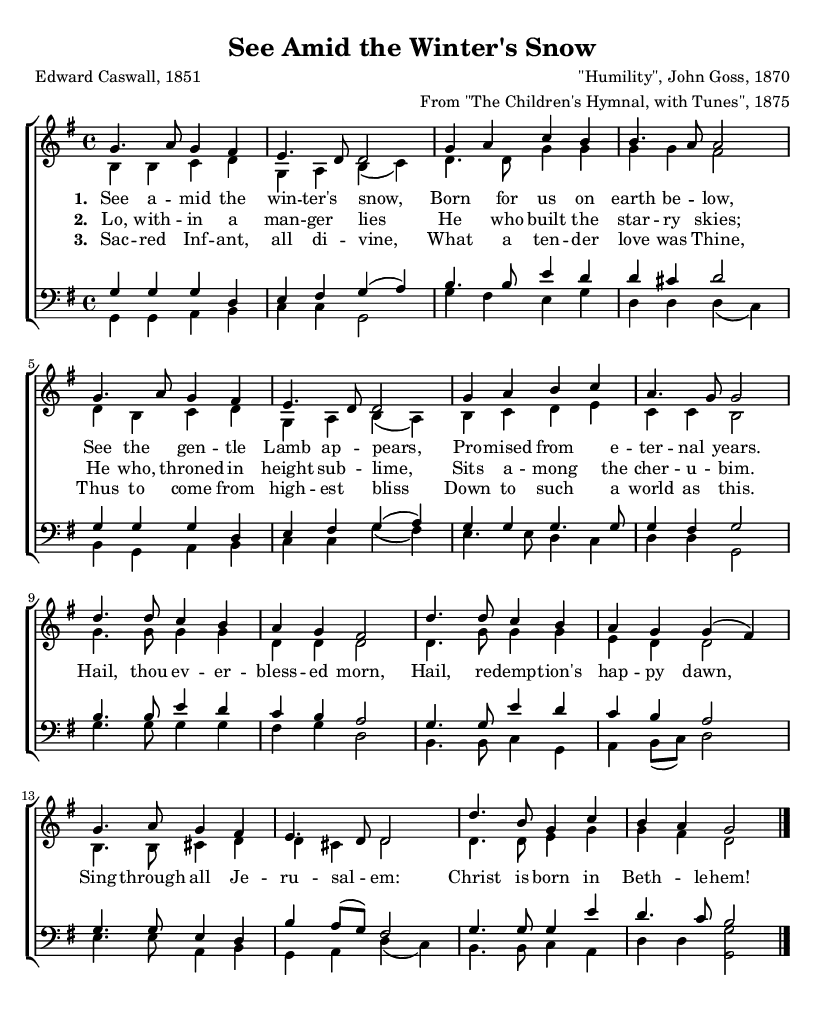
\version "2.14.2"
\include "header.ly"
\header {
  title = "See Amid the Winter's Snow"
  poet = "Edward Caswall, 1851"
  composer = "\"Humility\", John Goss, 1870"
  arranger = "From \"The Children's Hymnal, with Tunes\", 1875"
}
global = {
  \preamble
  \key g \major
  \time 4/4
}

sopMusic = \relative c'' {
  g4. a8 g4 fis | e4. d8 d2 | g4 a c b | b4. a8 a2 |
  g4. a8 g4 fis | e4. d8 d2 | g4 a b c | a4. g8 g2 |
  d'4. d8 c4 b | a g fis2 | d'4. d8 c4 b | a g g(fis ) |
  g4. a8 g4 fis | e4. d8 d2 | d'4. b8 g4 c | b a g2 \bar "|."

}
sopWords = \lyricmode {

}

altoMusic = \relative c' {
  b4 b c d | g, a b( c) | d4. d8 g4 g | g g fis2 |
  d4 b c d | g, a b( a) | b c d e | c c b2 |
  g'4. g8 g4 g | d d d2 | d4. g8 g4 g | e d d2 |
  b4. b8 cis4 d | d cis d2 | d4. d8 e4 g | g fis d2 \bar "|."
}
altoWords = {
  \lyricmode {
    \set stanza = # "1. "
    See a -- mid the win -- ter's snow,
    Born for us on earth be -- low,
    See the gen -- tle Lamb ap -- pears,
    Pro -- mised from e -- ter -- nal years.

    Hail, thou ev -- er -- bless -- ed morn,
    Hail, re -- demp -- tion's hap -- py dawn,
    Sing through all Je -- ru -- sal -- em:
    Christ is born in Beth -- le -- hem!
  }
}
altoWordsII = \lyricmode {
  \set stanza = # "2. "
  Lo, with -- in a man -- ger lies
  He who built the star -- ry skies;
  He who, throned in height sub -- lime,
  Sits a -- mong the cher -- u -- bim.
}

altoWordsIII = \lyricmode {
  \set stanza = # "3. "
  Sac -- red Inf -- ant, all di -- vine,
  What a ten -- der love was Thine,
  Thus to come from high -- est bliss
  Down to such a world as this.
}

tenorMusic = \relative c' {
  g4 g g d | e fis g( a) | b4. b8 e4 d | d cis d2 |
  g,4 g g d | e fis g( a) | g4 g g4. g8 | g4 fis g2 |
  b4. b8 e4 d | c b a2 | g4. g8 e'4 d | c b a2 |
  g4. g8 e4 d | b' a8( g) fis2 | g4. g8 g4 e' | d4. c8 b2 \bar "|."
}
tenorWords = \lyricmode {

}

bassMusic = \relative c {
  g4 g a b | c c g2 | g'4 fis e g | d d d( c) |
  b g a b | c4 c g'( fis) | e4. e8 d4 c | d4 d g,2 |
  g'4. g8 g4 g | fis g d2 | b4. b8 c4 g | a b8( c) d2 |
  e4. e8 a,4 b | g a d( c) | b4. b8 c4 a | d d <<g2 g,>> \bar "|."
}
bassWords = \lyricmode {

}

\score {
  <<
   \new ChoirStaff <<
    \new Staff = women <<
      \new Voice = "sopranos" { \voiceOne << \global \sopMusic >> }
      \new Voice = "altos" { \voiceTwo << \global \altoMusic >> }
    >>
   \new Staff = men <<
      \clef bass
      \new Voice = "tenors" { \voiceOne << \global \tenorMusic >> }
      \new Voice = "basses" { \voiceTwo << \global \bassMusic >> }
    >>
    \new Lyrics \with { alignAboveContext = #"women" } \lyricsto "tenors" \sopWords
    \new Lyrics = "altosIII"  \with { alignBelowContext = #"women" } \lyricsto "tenors" \altoWordsIII
    \new Lyrics = "altosII"  \with { alignBelowContext = #"women" } \lyricsto "tenors" \altoWordsII
    \new Lyrics = "altos"  \with { alignBelowContext = #"women" } \lyricsto "tenors" \altoWords
    \new Lyrics \with { alignAboveContext = #"men" } \lyricsto "tenors" \tenorWords
    \new Lyrics \with { alignBelowContext = #"men" } \lyricsto "basses" \bassWords
  >>
  >>
}
